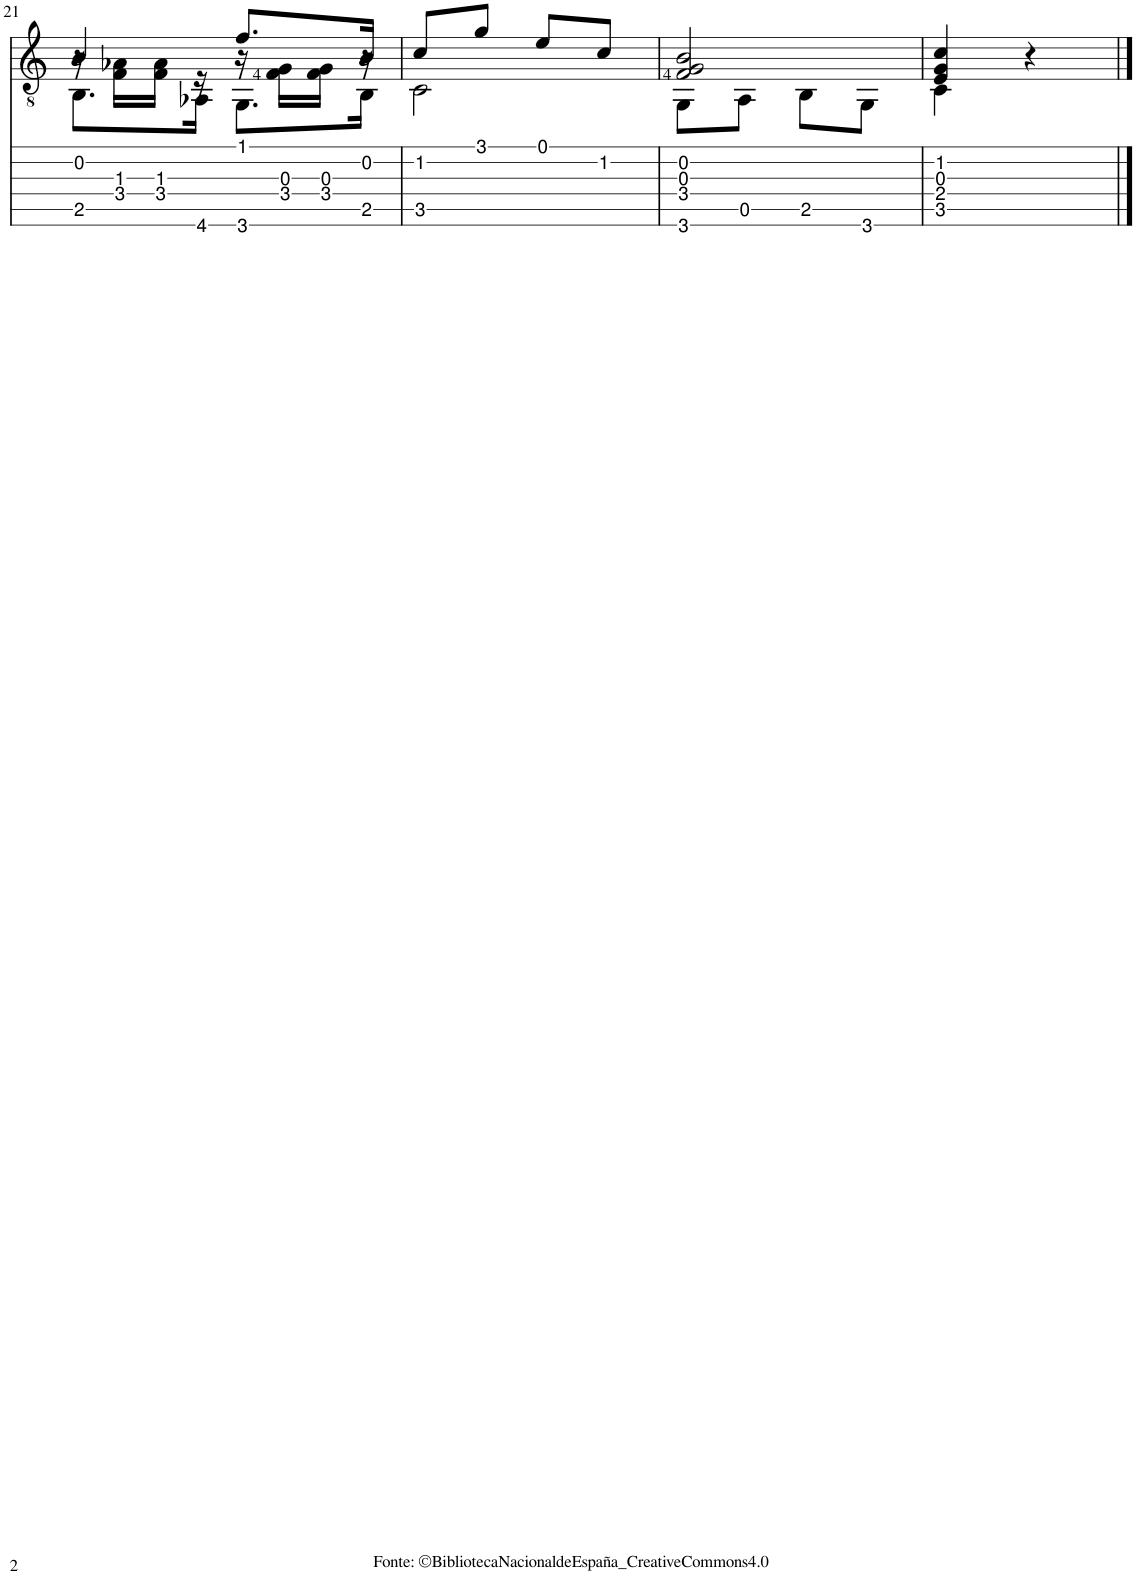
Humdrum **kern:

**kern	**kern
*part1	*part1
*staff2	*staff1
*I"Guitar	*
*I'Guit.	*
!!LO:PB:g=z
*	*clefGv2
*k[]	*k[]
*M2/4	*M2/4
=21	=21
*^	*^
*	*^	*	*^
4B	16r	8.BBL	4B/	16r	8.BB\L
.	16F\ 16A-\LL	.	.	16F\ 16A-X\LL	.
.	16F\ 16A-\JJ	.	.	16F\ 16A-\JJ	.
.	16r	16AA-Jk	.	16r	16AA-X\Jk
8.fL	16r	8.GGL	8.f/L	16r	8.GG\L
.	16F\ 16G\LL	.	.	16F\ 16G\LL	.
.	16F\ 16G\JJ	.	.	16F\ 16G\JJ	.
16BJk	16r	16BBJk	16B/Jk	16r	16BB\Jk
*	*v	*v	*	*	*
*	*	*	*v	*v
=22	=22	=22	=22
8cL	2C	8c/L	2C\
8gJ	.	8g/J	.
8eL	.	8e/L	.
8cJ	.	8c/J	.
=23	=23	=23	=23
2F 2G 2B	8GGL	2F/ 2G/ 2B/	8GG\L
.	8AAJ	.	8AA\J
.	8BBL	.	8BB\L
.	8GGJ	.	8GG\J
=24	=24	=24	=24
4E 4G 4c	4C	4E/ 4G/ 4c/	4C\
4r	4ryy	4r	4ryy
*v	*v	*	*
*	*v	*v
==	==
*-	*-
